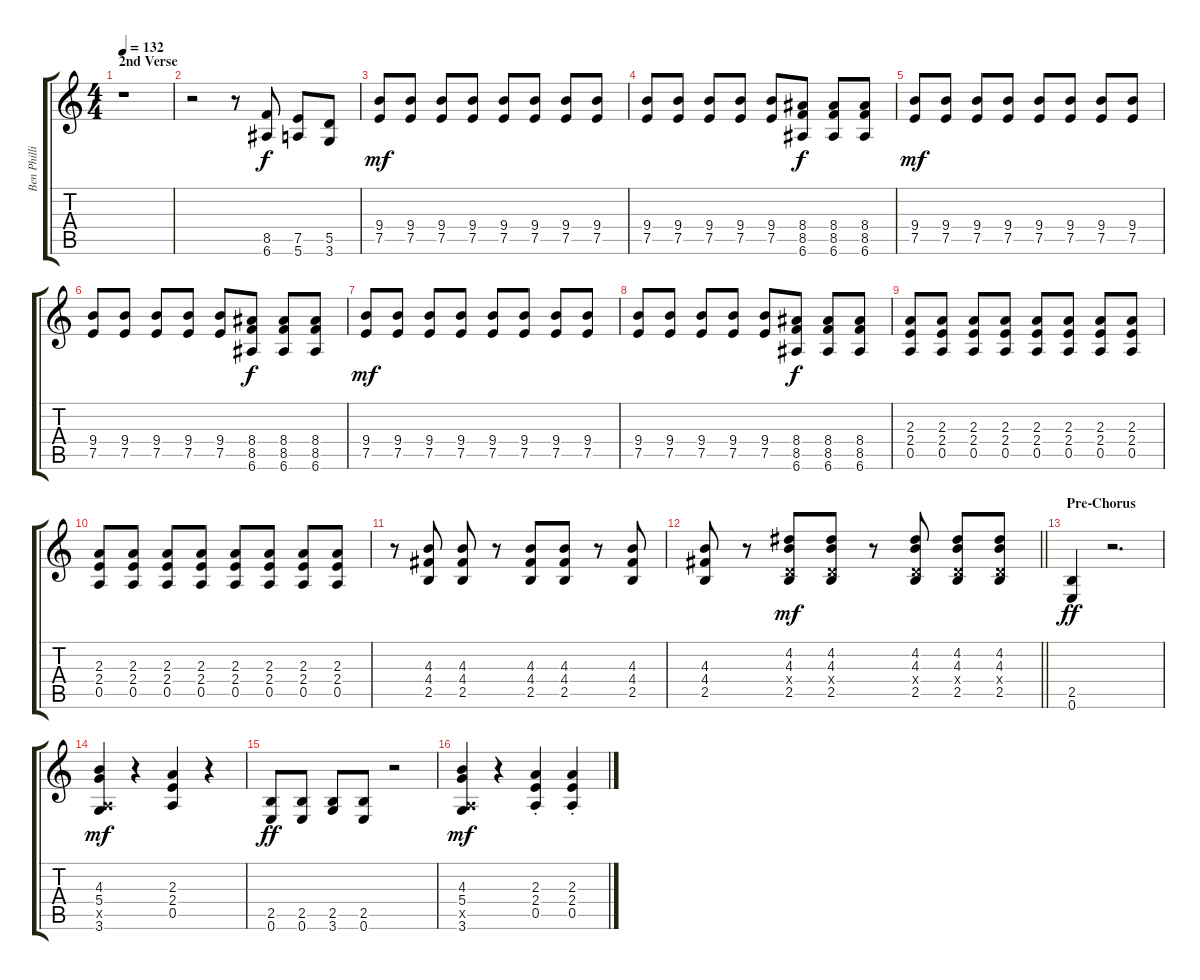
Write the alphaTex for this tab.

\track ("Ben Phillips" "Ben Philli") {instrument distortionguitar}
\staff {score tabs}
\tuning (E4 B3 G3 D3 A2 E2) {hide}
\ts (4 4)
\section ("" "2nd Verse")
\tempo 132
\clef g2
\ks c
r.1{dy f} |
r.2 r.8 (8.5 6.6).8 (7.5 5.6).8 (5.5 3.6).8 |
(9.4 7.5).8{dy mf} (9.4 7.5).8 (9.4 7.5).8 (9.4 7.5).8 (9.4 7.5).8 (9.4 7.5).8 (9.4 7.5).8 (9.4 7.5).8 |
(9.4 7.5).8 (9.4 7.5).8 (9.4 7.5).8 (9.4 7.5).8 (9.4 7.5).8 (8.4 8.5 6.6).8{dy f} (8.4 8.5 6.6).8 (8.4 8.5 6.6).8 |
(9.4 7.5).8{dy mf} (9.4 7.5).8 (9.4 7.5).8 (9.4 7.5).8 (9.4 7.5).8 (9.4 7.5).8 (9.4 7.5).8 (9.4 7.5).8 |
(9.4 7.5).8 (9.4 7.5).8 (9.4 7.5).8 (9.4 7.5).8 (9.4 7.5).8 (8.4 8.5 6.6).8{dy f} (8.4 8.5 6.6).8 (8.4 8.5 6.6).8 |
(9.4 7.5).8{dy mf} (9.4 7.5).8 (9.4 7.5).8 (9.4 7.5).8 (9.4 7.5).8 (9.4 7.5).8 (9.4 7.5).8 (9.4 7.5).8 |
(9.4 7.5).8 (9.4 7.5).8 (9.4 7.5).8 (9.4 7.5).8 (9.4 7.5).8 (8.4 8.5 6.6).8{dy f} (8.4 8.5 6.6).8 (8.4 8.5 6.6).8 |
(2.3 2.4 0.5).8 (2.3 2.4 0.5).8 (2.3 2.4 0.5).8 (2.3 2.4 0.5).8 (2.3 2.4 0.5).8 (2.3 2.4 0.5).8 (2.3 2.4 0.5).8 (2.3 2.4 0.5).8 |
(2.3 2.4 0.5).8 (2.3 2.4 0.5).8 (2.3 2.4 0.5).8 (2.3 2.4 0.5).8 (2.3 2.4 0.5).8 (2.3 2.4 0.5).8 (2.3 2.4 0.5).8 (2.3 2.4 0.5).8 |
r.8 (4.3 4.4 2.5).8 (4.3 4.4 2.5).8 r.8 (4.3 4.4 2.5).8 (4.3 4.4 2.5).8 r.8 (4.3 4.4 2.5).8 |
\barLineRight lightlight
(4.3 4.4 2.5).8 r.8 (4.2 4.3 0.4{x} 2.5).8{dy mf} (4.2 4.3 0.4{x} 2.5).8 r.8 (4.2 4.3 0.4{x} 2.5).8 (4.2 4.3 0.4{x} 2.5).8 (4.2 4.3 0.4{x} 2.5).8 |
\section ("" "Pre-Chorus")
(2.5 0.6).4{dy ff} r.2{d} |
(4.3 5.4 0.5{x} 3.6).4{dy mf} r.4 (2.3 2.4 0.5).4 r.4 |
(2.5 0.6).8{dy ff} (2.5 0.6).8 (2.5 3.6).8 (2.5 0.6).8 r.2 |
(4.3 5.4 0.5{x} 3.6).4{dy mf} r.4 (2.3{st} 2.4{st} 0.5{st}).4 (2.3{st} 2.4{st} 0.5{st}).4
